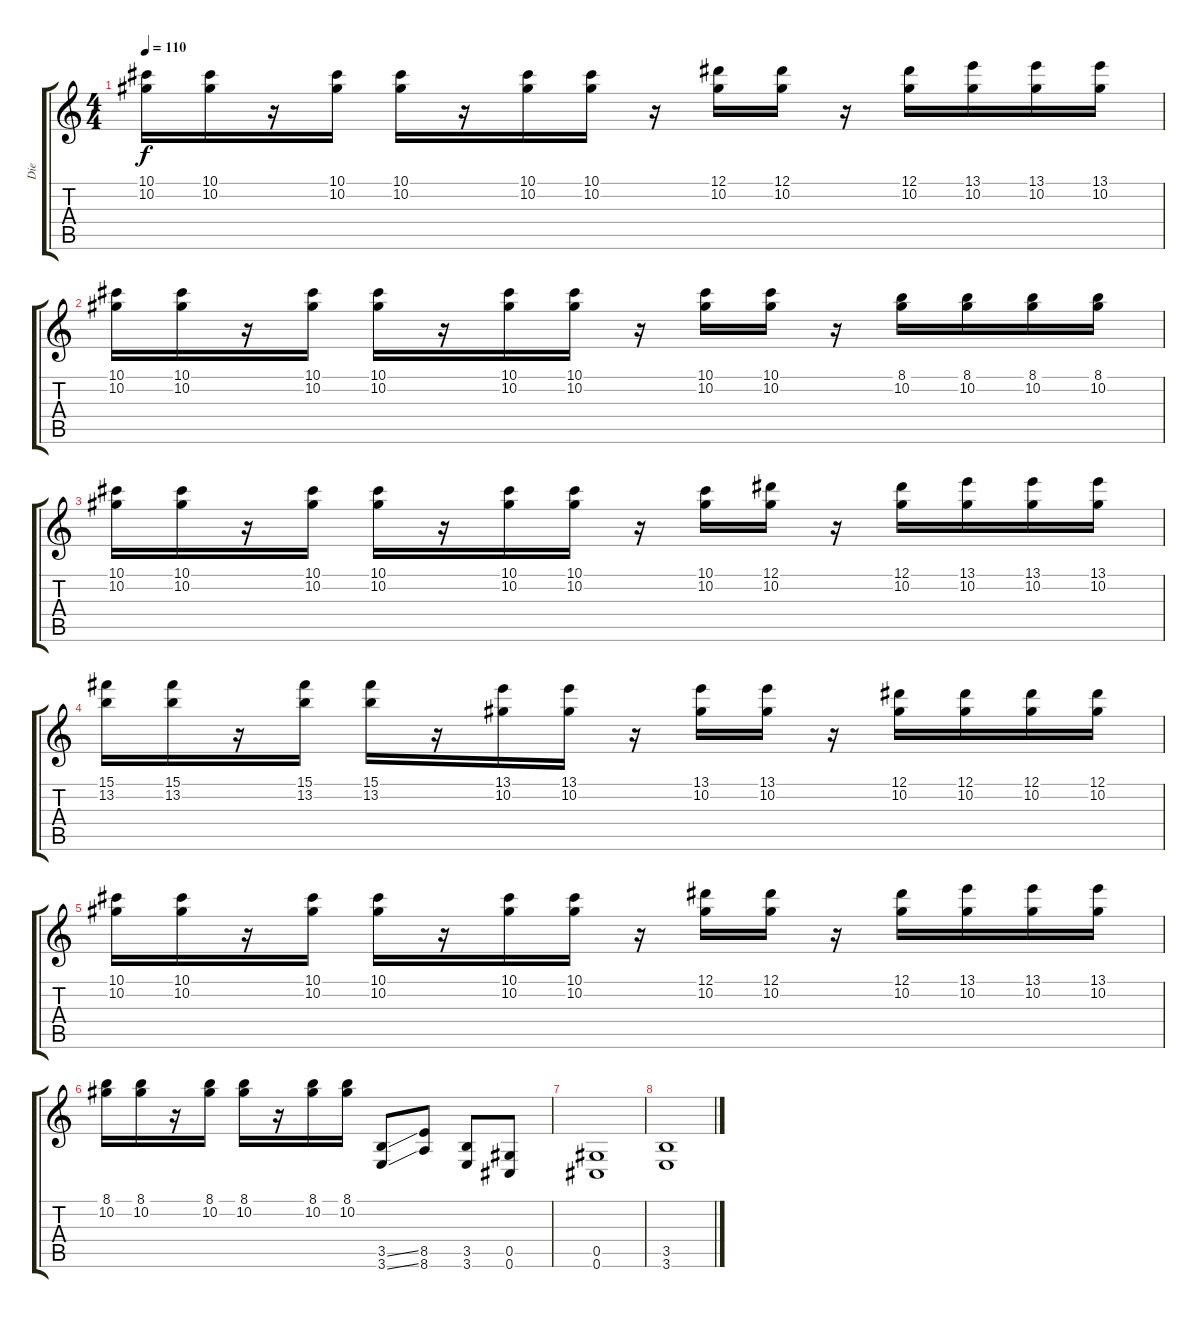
\track ("Die" "Die") {instrument distortionguitar}
\staff {score tabs}
\tuning (Eb4 Bb3 Gb3 Db3 Ab2 Db2) {hide}
\ts (4 4)
\tempo 110
\clef g2
\ks c
(10.1 10.2).16{dy f} (10.1 10.2).16 r.16 (10.1 10.2).16 (10.1 10.2).16 r.16 (10.1 10.2).16 (10.1 10.2).16 r.16 (12.1 10.2).16 (12.1 10.2).16 r.16 (12.1 10.2).16 (13.1 10.2).16 (13.1 10.2).16 (13.1 10.2).16 |
(10.1 10.2).16 (10.1 10.2).16 r.16 (10.1 10.2).16 (10.1 10.2).16 r.16 (10.1 10.2).16 (10.1 10.2).16 r.16 (10.1 10.2).16 (10.1 10.2).16 r.16 (8.1 10.2).16 (8.1 10.2).16 (8.1 10.2).16 (8.1 10.2).16 |
(10.1 10.2).16 (10.1 10.2).16 r.16 (10.1 10.2).16 (10.1 10.2).16 r.16 (10.1 10.2).16 (10.1 10.2).16 r.16 (10.1 10.2).16 (12.1 10.2).16 r.16 (12.1 10.2).16 (13.1 10.2).16 (13.1 10.2).16 (13.1 10.2).16 |
(15.1 13.2).16 (15.1 13.2).16 r.16 (15.1 13.2).16 (15.1 13.2).16 r.16 (13.1 10.2).16 (13.1 10.2).16 r.16 (13.1 10.2).16 (13.1 10.2).16 r.16 (12.1 10.2).16 (12.1 10.2).16 (12.1 10.2).16 (12.1 10.2).16 |
(10.1 10.2).16 (10.1 10.2).16 r.16 (10.1 10.2).16 (10.1 10.2).16 r.16 (10.1 10.2).16 (10.1 10.2).16 r.16 (12.1 10.2).16 (12.1 10.2).16 r.16 (12.1 10.2).16 (13.1 10.2).16 (13.1 10.2).16 (13.1 10.2).16 |
(8.1 10.2).16 (8.1 10.2).16 r.16 (8.1 10.2).16 (8.1 10.2).16 r.16 (8.1 10.2).16 (8.1 10.2).16 (3.5{ss} 3.6{ss}).8{volume 13 balance 16 instrument distortionguitar} (8.5 8.6).8 (3.5 3.6).8 (0.5 0.6).8 |
(0.5 0.6).1 |
(3.5 3.6).1
